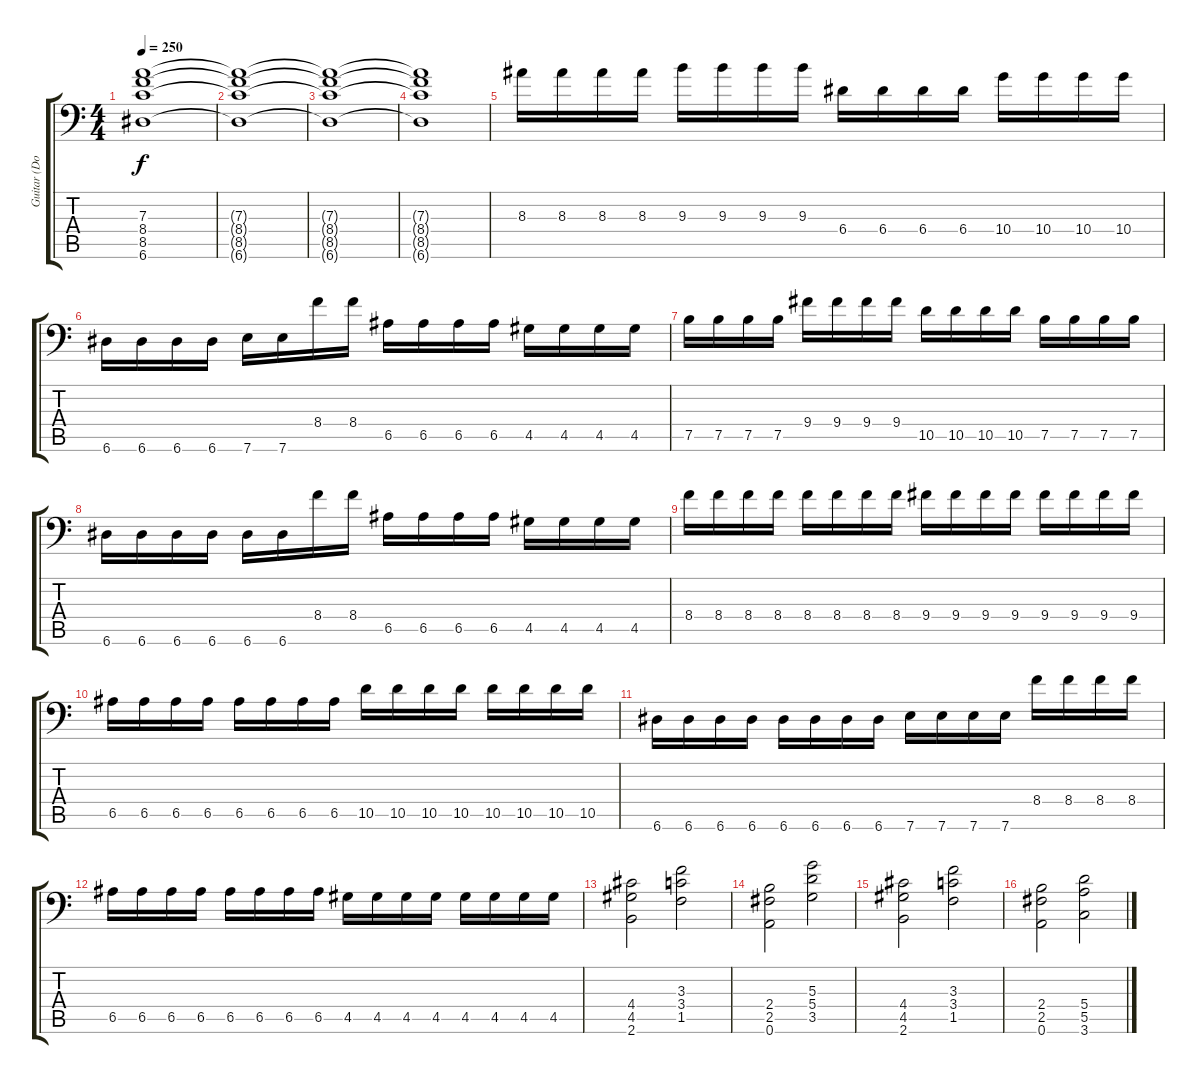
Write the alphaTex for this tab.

\track ("Guitar (Doubled)" "Guitar (Do") {instrument overdrivenguitar}
\staff {score tabs}
\tuning (A3 G3 D3 A2 E2 A1) {hide}
\ts (4 4)
\tempo 250
\clef f4
\ks c
(7.3 8.4 8.5 6.6).1{dy f} |
(7.3{t} 8.4{t} 8.5{t} 6.6{t}).1 |
(7.3{t} 8.4{t} 8.5{t} 6.6{t}).1 |
(7.3{t} 8.4{t} 8.5{t} 6.6{t}).1 |
8.3.16 8.3.16 8.3.16 8.3.16 9.3.16 9.3.16 9.3.16 9.3.16 6.4.16 6.4.16 6.4.16 6.4.16 10.4.16 10.4.16 10.4.16 10.4.16 |
6.6.16 6.6.16 6.6.16 6.6.16 7.6.16 7.6.16 8.4.16 8.4.16 6.5.16 6.5.16 6.5.16 6.5.16 4.5.16 4.5.16 4.5.16 4.5.16 |
7.5.16 7.5.16 7.5.16 7.5.16 9.4.16 9.4.16 9.4.16 9.4.16 10.5.16 10.5.16 10.5.16 10.5.16 7.5.16 7.5.16 7.5.16 7.5.16 |
6.6.16 6.6.16 6.6.16 6.6.16 6.6.16 6.6.16 8.4.16 8.4.16 6.5.16 6.5.16 6.5.16 6.5.16 4.5.16 4.5.16 4.5.16 4.5.16 |
8.4.16 8.4.16 8.4.16 8.4.16 8.4.16 8.4.16 8.4.16 8.4.16 9.4.16 9.4.16 9.4.16 9.4.16 9.4.16 9.4.16 9.4.16 9.4.16 |
6.5.16 6.5.16 6.5.16 6.5.16 6.5.16 6.5.16 6.5.16 6.5.16 10.5.16 10.5.16 10.5.16 10.5.16 10.5.16 10.5.16 10.5.16 10.5.16 |
6.6.16 6.6.16 6.6.16 6.6.16 6.6.16 6.6.16 6.6.16 6.6.16 7.6.16 7.6.16 7.6.16 7.6.16 8.4.16 8.4.16 8.4.16 8.4.16 |
6.5.16 6.5.16 6.5.16 6.5.16 6.5.16 6.5.16 6.5.16 6.5.16 4.5.16 4.5.16 4.5.16 4.5.16 4.5.16 4.5.16 4.5.16 4.5.16 |
(4.4 4.5 2.6).2 (3.3 3.4 1.5).2 |
(2.4 2.5 0.6).2 (5.3 5.4 3.5).2 |
(4.4 4.5 2.6).2 (3.3 3.4 1.5).2 |
(2.4 2.5 0.6).2 (5.4 5.5 3.6).2
